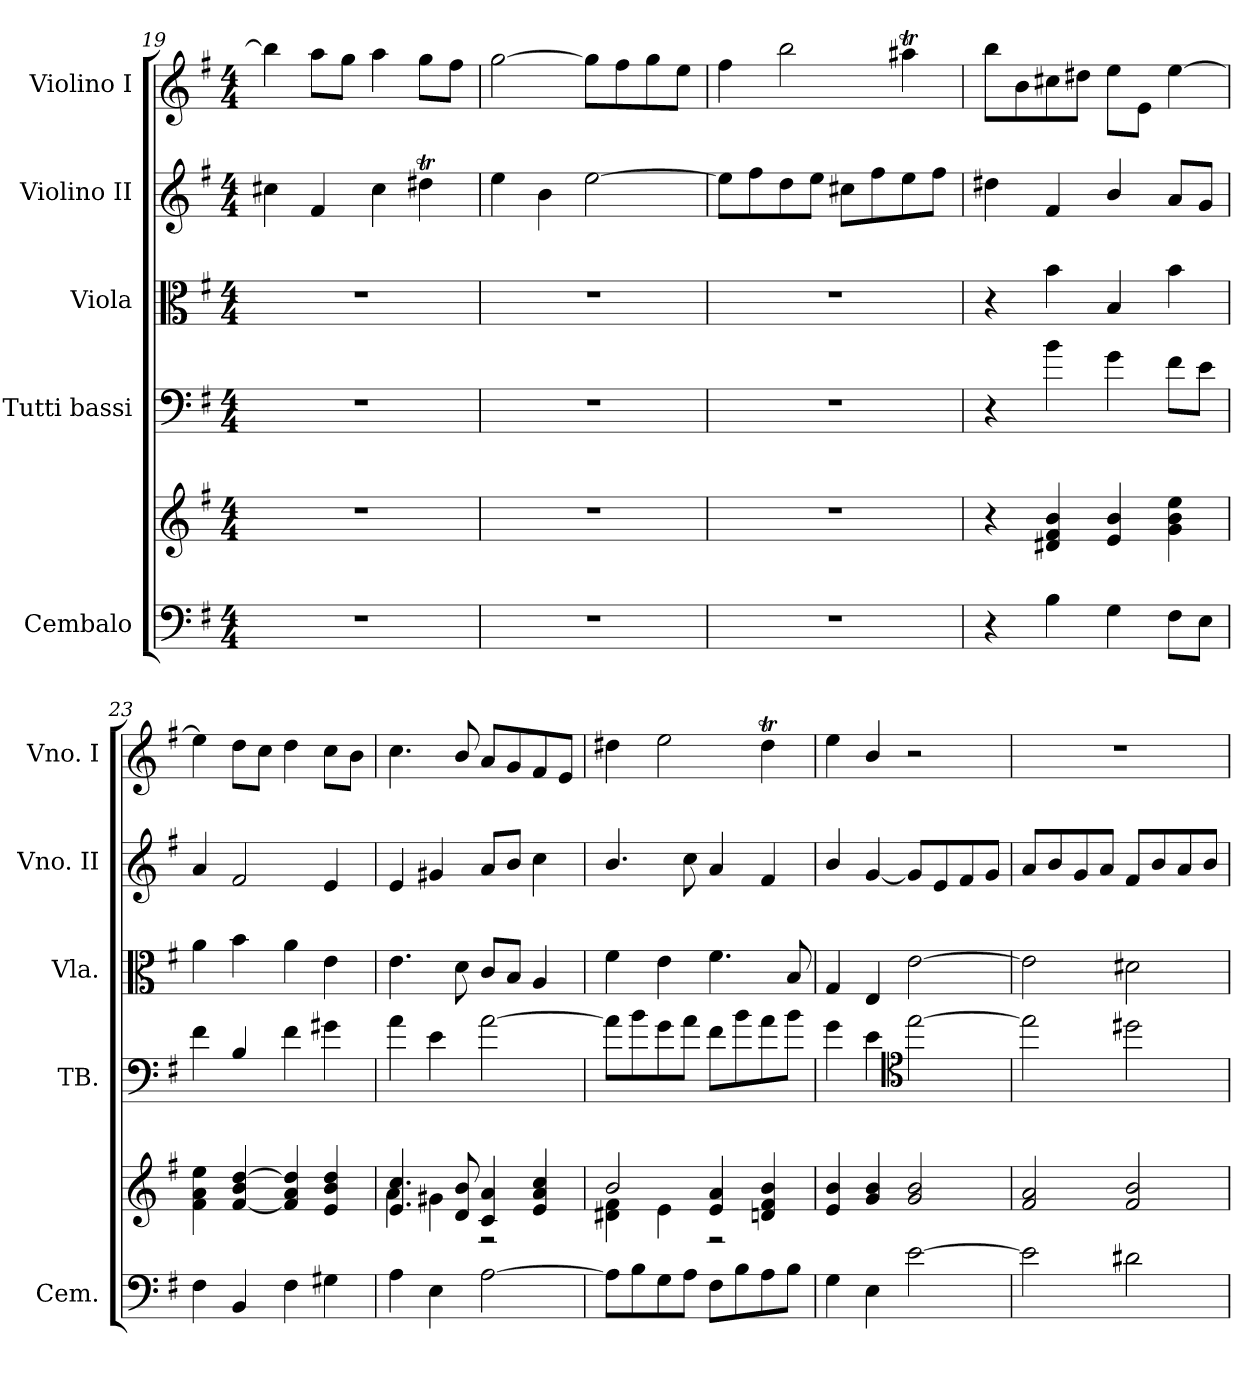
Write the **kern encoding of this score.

**kern	**kern	**kern	**kern	**kern	**kern
*part5	*part5	*part4	*part3	*part2	*part1
*staff6	*staff5	*staff4	*staff3	*staff2	*staff1
*I"Cembalo	*	*I"Tutti bassi	*I"Viola	*I"Violino II	*I"Violino I
*I'Cem.	*	*I'TB.	*I'Vla.	*I'Vno. II	*I'Vno. I
*clefF4	*clefG2	*clefF4	*clefC3	*clefG2	*clefG2
*	*	*ITrd7c12	*	*	*
*k[f#]	*k[f#]	*k[f#]	*k[f#]	*k[f#]	*k[f#]
*G:	*G:	*G:	*G:	*G:	*G:
*M4/4	*M4/4	*M4/4	*M4/4	*M4/4	*M4/4
=19	=19	=19	=19	=19	=19
1r	1r	1r	1r	4cc#X\	4bb\]
.	.	.	.	4f#/	8aa\L
.	.	.	.	.	8gg\J
.	.	.	.	4cc#\	4aa\
.	.	.	.	4dd#Xt\	8gg\L
.	.	.	.	.	8ff#\J
!!LO:PB:g=z
=20	=20	=20	=20	=20	=20
1r	1r	1r	1r	4ee\	[2gg\
.	.	.	.	4b\	.
.	.	.	.	[2ee\	8gg\L]
.	.	.	.	.	8ff#\
.	.	.	.	.	8gg\
.	.	.	.	.	8ee\J
=21	=21	=21	=21	=21	=21
1r	1r	1r	1r	8ee\L]	4ff#\
.	.	.	.	8ff#\	.
.	.	.	.	8dd\	2bb\
.	.	.	.	8ee\J	.
.	.	.	.	8cc#X\L	.
.	.	.	.	8ff#\	.
.	.	.	.	8ee\	4aa#Xt\
.	.	.	.	8ff#\J	.
=22	=22	=22	=22	=22	=22
4r	4r	4r	4r	4dd#X\	8bb\L
.	.	.	.	.	8b\
4B\	4d#X/ 4f#/ 4b/	4B\	4b\	4f#/	8cc#X\
.	.	.	.	.	8dd#X\J
4G\	4e/ 4b/	4G\	4B/	4b/	8ee\L
.	.	.	.	.	8e\J
8F#\L	4g\ 4b\ 4ee\	8F#\L	4b\	8a/L	[4ee\
8E\J	.	8E\J	.	8g/J	.
=23	=23	=23	=23	=23	=23
4F#\	4f#\ 4a\ 4ee\	4F#\	4a\	4a/	4ee\]
4BB/	[4f#/ 4b/ [4dd/	4BB/	4b\	2f#/	8dd\L
.	.	.	.	.	8cc\J
4F#\	4f#/] 4a/ 4dd/]	4F#\	4a\	.	4dd\
4G#X\	4e/ 4b/ 4dd/	4G#X\	4e\	4e/	8cc\L
.	.	.	.	.	8b\J
=24	=24	=24	=24	=24	=24
*	*^	*	*	*	*
4A\	4.e/ 4.cc/	4a\	4A\	4.e\	4e/	4.cc\
4E\	.	4g#X\	4E\	.	4g#X/	.
.	8d/ 8b/	.	.	8d\	.	8b/
[2A\	4c/ 4a/	2rF	[2A\	8c/L	8a/L	8a/L
.	.	.	.	8B/J	8b/J	8g/
.	4e/ 4a/ 4cc/	.	.	4A/	4cc\	8f#/
.	.	.	.	.	.	8e/J
!!LO:LB:g=z
=25	=25	=25	=25	=25	=25	=25
8A\L]	2b/	4d#X\ 4f#\	8A\L]	4f#\	4.b/	4dd#X\
8B\	.	.	8B\	.	.	.
8G\	.	4e\	8G\	4e\	.	2ee\
8A\J	.	.	8A\J	.	8cc\	.
8F#\L	4e/ 4a/	2rG	8F#\L	4.f#\	4a/	.
8B\	.	.	8B\	.	.	.
8A\	4d/ 4f#/ 4b/	.	8A\	.	4f#/	4dd#t\
8B\J	.	.	8B\J	8B/	.	.
*	*v	*v	*	*	*	*
=26	=26	=26	=26	=26	=26
4G\	4e/ 4b/	4G\	4G/	4b/	4ee\
4E\	4g/ 4b/	4E\	4E/	[4g/	4b/
*	*	*clefC4	*	*	*
[2e\	2g/ 2b/	[2e\	[2e\	8g/L]	2r
.	.	.	.	8e/	.
.	.	.	.	8f#/	.
.	.	.	.	8g/J	.
=27	=27	=27	=27	=27	=27
2e\]	2f#/ 2a/	2e\]	2e\]	8a/L	1r
.	.	.	.	8b/	.
.	.	.	.	8g/	.
.	.	.	.	8a/J	.
2d#X\	2f#/ 2b/	2d#X\	2d#X\	8f#/L	.
.	.	.	.	8b/	.
.	.	.	.	8a/	.
.	.	.	.	8b/J	.
=	=	=	=	=	=
*-	*-	*-	*-	*-	*-
